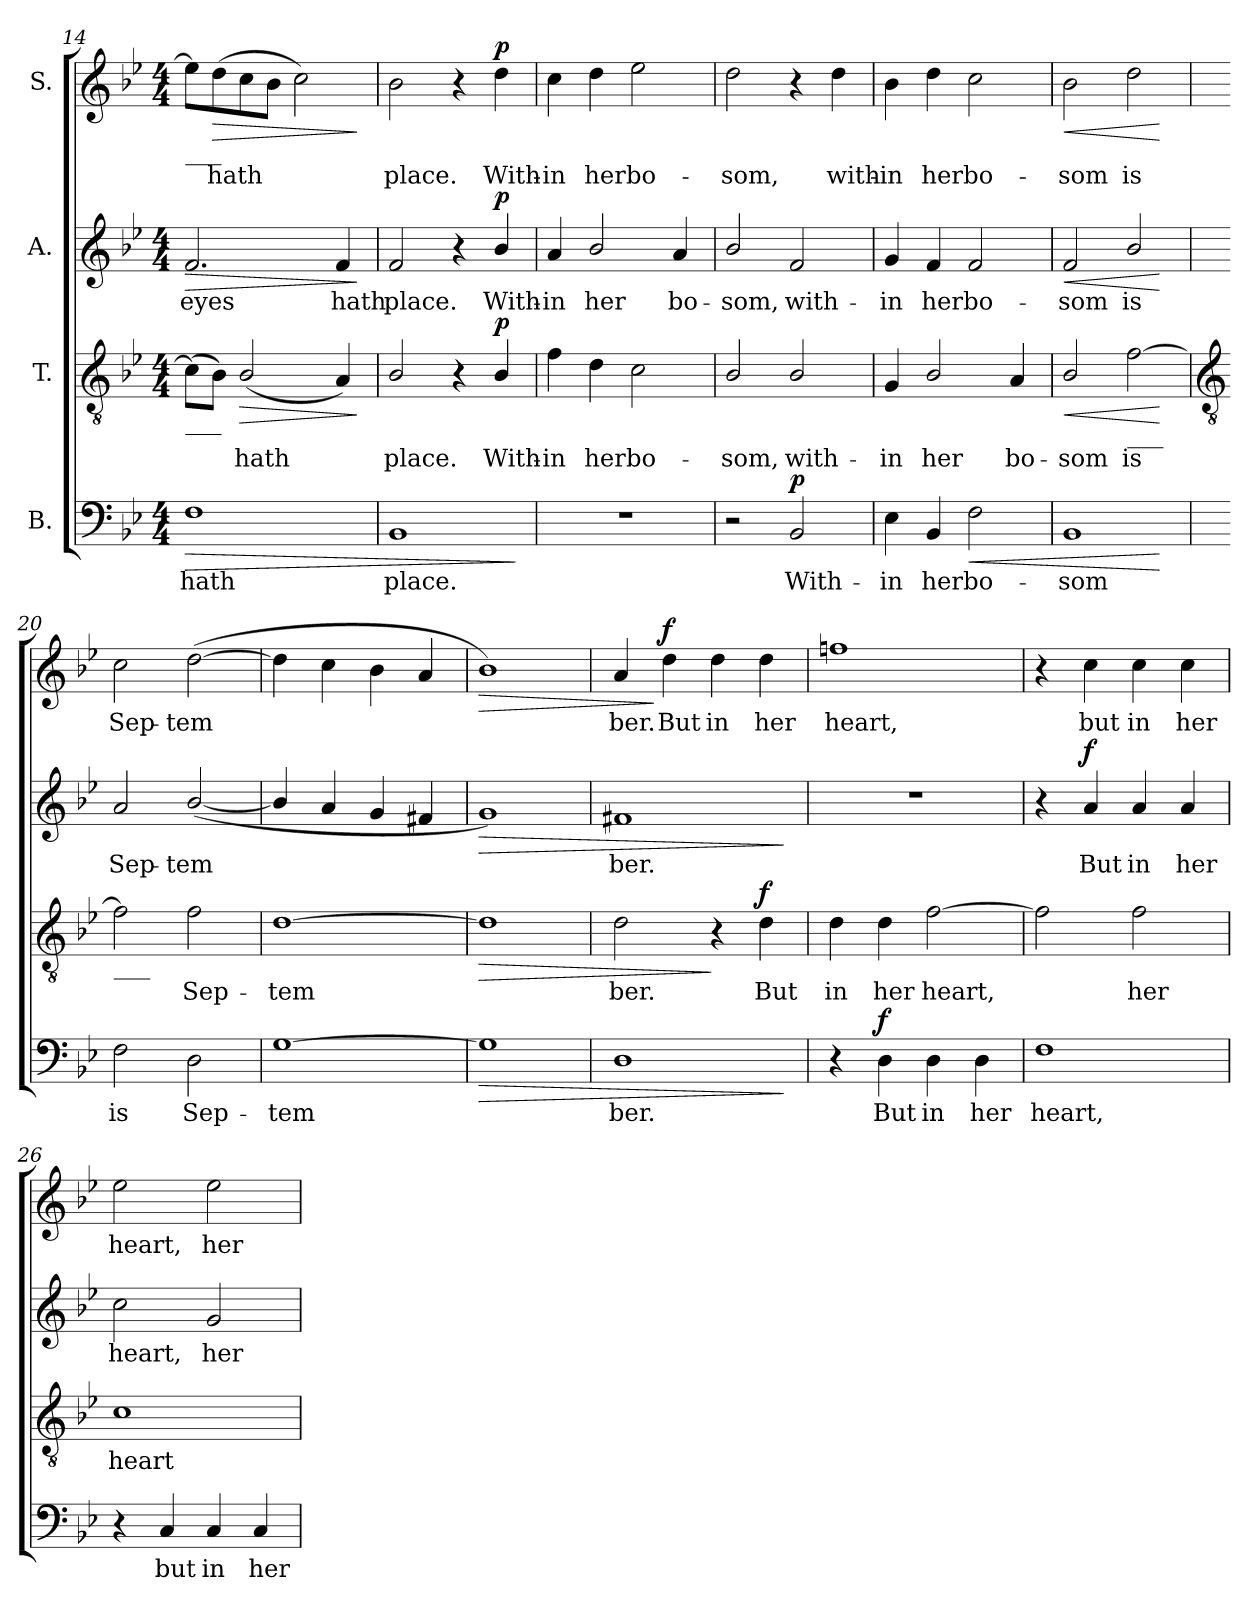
**kern	**text	**dynam	**kern	**text	**dynam	**kern	**text	**dynam	**kern	**text	**dynam
*part4	*part4	*part4	*part3	*part3	*part3	*part2	*part2	*part2	*part1	*part1	*part1
*staff4	*staff4	*staff4	*staff3	*staff3	*staff3	*staff2	*staff2	*staff2	*staff1	*staff1	*staff1
*I"B.	*	*	*I"T.	*	*	*I"A.	*	*	*I"S.	*	*
!!LO:LB:g=z
*clefF4	*	*	*clefGv2	*	*	*clefG2	*	*	*clefG2	*	*
*k[b-e-]	*	*	*k[b-e-]	*	*	*k[b-e-]	*	*	*k[b-e-]	*	*
*B-:	*	*	*B-:	*	*	*B-:	*	*	*B-:	*	*
*M4/4	*	*	*M4/4	*	*	*M4/4	*	*	*M4/4	*	*
=14	=14	=14	=14	=14	=14	=14	=14	=14	=14	=14	=14
!	!	!	!	!	!	!	!	!	!LO:TX:b:t=___	!	!
!	!	!	!LO:TX:b:t=___	!	!	!	!	!	!	!	!
!	!LO:LY:b	!LO:HP:b	!	!	!	!	!LO:LY:b	!LO:HP:b	!	!	!
1F	hath	>	(>8cL]	.	.	2.f	eyes	>	8ee-L]	.	.
!	!	!	!	!	!	!	!	!	!	!LO:LY:b	!LO:HP:b
.	.	.	8B-J)	.	.	.	.	.	(>8dd	hath	>
!	!	!	!	!LO:LY:b	!LO:HP:b	!	!	!	!	!	!
.	.	.	(<2B-/	hath	>	.	.	.	8cc	.	.
.	.	.	.	.	.	.	.	.	8b-J	.	.
.	.	.	.	.	.	.	.	.	2cc)	.	.
!	!	!	!	!	!	!	!LO:LY:b	!	!	!	!
.	.	.	4A)	.	.	4f	hath	.	.	.	.
.	.	.	.	.	]	.	.	]	.	.	]
=15	=15	=15	=15	=15	=15	=15	=15	=15	=15	=15	=15
!	!LO:LY:b	!	!	!LO:LY:b	!	!	!LO:LY:b	!	!	!LO:LY:b	!
1BB-	place.	.	2B-/	place.	.	2f	place.	.	2b-	place.	.
.	.	.	4r	.	.	4r	.	.	4r	.	.
!	!	!	!	!LO:LY:b	!LO:DY:a	!	!LO:LY:b	!LO:DY:a	!	!LO:LY:b	!LO:DY:a
.	.	.	4B-/	With-	p	4b-/	With-	p	4dd	With-	p
.	.	]	.	.	.	.	.	.	.	.	.
=16	=16	=16	=16	=16	=16	=16	=16	=16	=16	=16	=16
!	!	!	!	!LO:LY:b	!	!	!LO:LY:b	!	!	!LO:LY:b	!
1r	.	.	4f	-in	.	4a/	-in	.	4cc	-in	.
!	!	!	!	!LO:LY:b	!	!	!LO:LY:b	!	!	!LO:LY:b	!
.	.	.	4d	her	.	2b-/	her	.	4dd	her	.
!	!	!	!	!LO:LY:b	!	!	!	!	!	!LO:LY:b	!
.	.	.	2c	bo-	.	.	.	.	2ee-	bo-	.
!	!	!	!	!	!	!	!LO:LY:b	!	!	!	!
.	.	.	.	.	.	4a/	bo-	.	.	.	.
=17	=17	=17	=17	=17	=17	=17	=17	=17	=17	=17	=17
!	!	!	!	!LO:LY:b	!	!	!LO:LY:b	!	!	!LO:LY:b	!
2r	.	.	2B-/	-som,	.	2b-/	-som,	.	2dd	-som,	.
!	!LO:LY:b	!LO:DY:a	!	!LO:LY:b	!	!	!LO:LY:b	!	!	!	!
2BB-	With-	p	2B-/	with-	.	2f/	with-	.	4r	.	.
!	!	!	!	!	!	!	!	!	!	!LO:LY:b	!
.	.	.	.	.	.	.	.	.	4dd	with-	.
=18	=18	=18	=18	=18	=18	=18	=18	=18	=18	=18	=18
!	!LO:LY:b	!	!	!LO:LY:b	!	!	!LO:LY:b	!	!	!LO:LY:b	!
4E-	-in	.	4G/	-in	.	4g/	-in	.	4b-	-in	.
!	!LO:LY:b	!	!	!LO:LY:b	!	!	!LO:LY:b	!	!	!LO:LY:b	!
4BB-	her	.	2B-/	her	.	4f/	her	.	4dd	her	.
!	!LO:LY:b	!LO:HP:b	!	!	!	!	!LO:LY:b	!	!	!LO:LY:b	!
2F	bo-	<	.	.	.	2f/	bo-	.	2cc	bo-	.
!	!	!	!	!LO:LY:b	!	!	!	!	!	!	!
.	.	.	4A/	bo-	.	.	.	.	.	.	.
=19	=19	=19	=19	=19	=19	=19	=19	=19	=19	=19	=19
!	!LO:LY:b	!	!	!LO:LY:b	!LO:HP:b	!	!LO:LY:b	!LO:HP:b	!	!LO:LY:b	!LO:HP:b
1BB-	-som	.	2B-/	-som	<	2f/	-som	<	2b-	-som	<
!	!	!	!LO:TX:b:t=___	!	!	!	!	!	!	!	!
!	!	!	!	!LO:LY:b	!	!	!LO:LY:b	!	!	!LO:LY:b	!
.	.	.	[2f	is	.	2b-/	is	.	2dd	is	.
.	.	[	.	.	[	.	.	[	.	.	[
!!LO:LB:g=z
=20	=20	=20	=20	=20	=20	=20	=20	=20	=20	=20	=20
*	*	*	*clefGv2	*	*	*	*	*	*	*	*
!	!	!	!LO:TX:b:t=___	!	!	!	!	!	!	!	!
!	!LO:LY:b	!	!	!	!	!	!LO:LY:b	!	!	!LO:LY:b	!
2F	is	.	2f]	.	.	2a	Sep-	.	2cc	Sep-	.
!	!LO:LY:b	!	!	!LO:LY:b	!	!	!LO:LY:b	!	!	!LO:LY:b	!
2D	Sep-	.	2f	Sep-	.	(<[2b-/	-tem	.	(>[2dd	-tem	.
=21	=21	=21	=21	=21	=21	=21	=21	=21	=21	=21	=21
!	!LO:LY:b	!	!	!LO:LY:b	!	!	!	!	!	!	!
[1G	-tem	.	[1d	-tem	.	4b-/]	.	.	4dd]	.	.
.	.	.	.	.	.	4a	.	.	4cc	.	.
.	.	.	.	.	.	4g	.	.	4b-	.	.
.	.	.	.	.	.	4f#X	.	.	4a	.	.
=22	=22	=22	=22	=22	=22	=22	=22	=22	=22	=22	=22
!	!	!LO:HP:b	!	!	!LO:HP:b	!	!	!LO:HP:b	!	!	!LO:HP:b
1G]	.	>	1d]	.	>	1g)	.	>	1b-)	.	>
=23	=23	=23	=23	=23	=23	=23	=23	=23	=23	=23	=23
!	!LO:LY:b	!	!	!LO:LY:b	!	!	!LO:LY:b	!	!	!LO:LY:b	!
1D	ber.	.	2d	ber.	.	1f#X	ber.	.	4a	ber.	.
!	!	!	!	!	!	!	!	!	!	!LO:LY:b	!LO:DY:n=1:a
.	.	.	.	.	.	.	.	.	4dd	But	] f
!	!	!	!	!	!	!	!	!	!	!LO:LY:b	!
.	.	.	4r	.	]	.	.	.	4dd	in	.
!	!	!	!	!LO:LY:b	!LO:DY:a	!	!	!	!	!LO:LY:b	!
.	.	.	4d	But	f	.	.	.	4dd	her	.
.	.	]	.	.	.	.	.	]	.	.	.
=24	=24	=24	=24	=24	=24	=24	=24	=24	=24	=24	=24
!	!	!	!	!LO:LY:b	!	!	!	!	!	!LO:LY:b	!
4r	.	.	4d	in	.	1r	.	.	1ffn	heart,	.
!	!LO:LY:b	!LO:DY:a	!	!LO:LY:b	!	!	!	!	!	!	!
4D	But	f	4d	her	.	.	.	.	.	.	.
!	!LO:LY:b	!	!	!LO:LY:b	!	!	!	!	!	!	!
4D	in	.	[2f	heart,	.	.	.	.	.	.	.
!	!LO:LY:b	!	!	!	!	!	!	!	!	!	!
4D	her	.	.	.	.	.	.	.	.	.	.
=25	=25	=25	=25	=25	=25	=25	=25	=25	=25	=25	=25
!	!LO:LY:b	!	!	!	!	!	!	!	!	!	!
1F	heart,	.	2f]	.	.	4r	.	.	4r	.	.
!	!	!	!	!	!	!	!LO:LY:b	!LO:DY:a	!	!LO:LY:b	!
.	.	.	.	.	.	4a	But	f	4cc	but	.
!	!	!	!	!LO:LY:b	!	!	!LO:LY:b	!	!	!LO:LY:b	!
.	.	.	2f	her	.	4a	in	.	4cc	in	.
!	!	!	!	!	!	!	!LO:LY:b	!	!	!LO:LY:b	!
.	.	.	.	.	.	4a	her	.	4cc	her	.
=26	=26	=26	=26	=26	=26	=26	=26	=26	=26	=26	=26
!	!	!	!	!LO:LY:b	!	!	!LO:LY:b	!	!	!LO:LY:b	!
4r	.	.	1c	heart	.	2cc	heart,	.	2ee-	heart,	.
!	!LO:LY:b	!	!	!	!	!	!	!	!	!	!
4C	but	.	.	.	.	.	.	.	.	.	.
!	!LO:LY:b	!	!	!	!	!	!LO:LY:b	!	!	!LO:LY:b	!
4C	in	.	.	.	.	2g	her	.	2ee-	her	.
!	!LO:LY:b	!	!	!	!	!	!	!	!	!	!
4C	her	.	.	.	.	.	.	.	.	.	.
=	=	=	=	=	=	=	=	=	=	=	=
*-	*-	*-	*-	*-	*-	*-	*-	*-	*-	*-	*-
